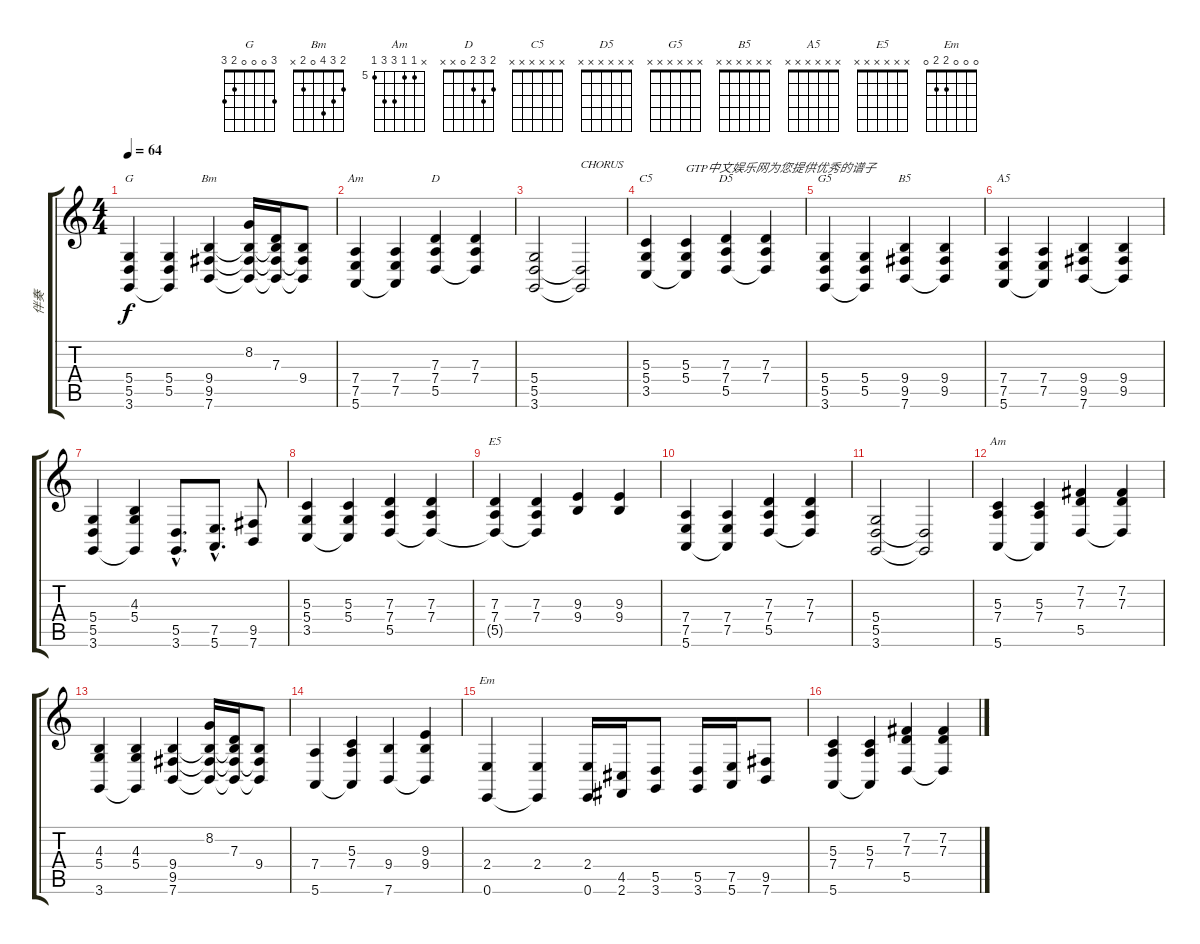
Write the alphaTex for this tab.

\track ("伴奏" "伴奏") {instrument acousticgrandpiano}
\staff {score tabs}
\tuning (E4 B3 G3 D3 A2 E2) {hide}
\chord ("G" 3 0 0 0 2 3)
\chord ("Bm" 2 3 4 0 2 x)
\chord ("Am" 0 1 2 2 0 x)
\chord ("D" 2 3 2 0 x x)
\chord ("C5" x x x x x x)
\chord ("D5" x x x x x x)
\chord ("G5" x x x x x x)
\chord ("B5" x x x x x x)
\chord ("A5" x x x x x x)
\chord ("E5" x x x x x x)
\chord ("Am" x 5 5 7 7 5) {firstfret 5}
\chord ("Em" 0 0 0 2 2 0)
\ts (4 4)
\tempo 64
\clef g2
\ks c
(5.4 5.5 3.6).4{ch "G" dy f} (5.4 5.5 3.6{t}).4 (9.4 9.5 7.6).4{ch "Bm"} (8.2 9.4{t} 9.5{t} 7.6{t}).16 (7.3 9.4{t} 9.5{t} 7.6{t}).16 (9.4 9.5{t} 7.6{t}).8 |
(7.4 7.5 5.6).4{ch "Am"} (7.4 7.5 5.6{t}).4 (7.3 7.4 5.5).4{ch "D"} (7.3 7.4 5.5{t}).4 |
(5.4 5.5 3.6).2 (5.5{t} 3.6{t}).2{txt "CHORUS"} |
(5.3 5.4 3.5).4{ch "C5"} (5.3 5.4 3.5{t}).4{txt "GTP中文娱乐网为您提供优秀的谱子"} (7.3 7.4 5.5).4{ch "D5"} (7.3 7.4 5.5{t}).4 |
(5.4 5.5 3.6).4{ch "G5"} (5.4 5.5 3.6{t}).4 (9.4 9.5 7.6).4{ch "B5"} (9.4 9.5 7.6{t}).4 |
(7.4 7.5 5.6).4{ch "A5"} (7.4 7.5 5.6{t}).4 (9.4 9.5 7.6).4 (9.4 9.5 7.6{t}).4 |
(5.4 5.5 3.6).4 (4.3 5.4 3.6{t}).4 (5.5{hac} 3.6{hac}).8{d} (7.5{hac} 5.6{hac}).8{d} (9.5 7.6).8 |
(5.3 5.4 3.5).4 (5.3 5.4 3.5{t}).4 (7.3 7.4 5.5).4 (7.3 7.4 5.5{t}).4 |
(7.3 7.4 5.5{t}).4{ch "E5"} (7.3 7.4 5.5{t}).4 (9.3 9.4).4 (9.3 9.4).4 |
(7.4 7.5 5.6).4 (7.4 7.5 5.6{t}).4 (7.3 7.4 5.5).4 (7.3 7.4 5.5{t}).4 |
(5.4 5.5 3.6).2 (5.5{t} 3.6{t}).2 |
(5.3 7.4 5.6).4{ch "Am"} (5.3 7.4 5.6{t}).4 (7.2 7.3 5.5).4 (7.2 7.3 5.5{t}).4 |
(4.3 5.4 3.6).4 (4.3 5.4 3.6{t}).4 (9.4 9.5 7.6).4 (8.2 9.4{t} 9.5{t} 7.6{t}).16 (7.3 9.4{t} 9.5{t} 7.6{t}).16 (9.4 9.5{t} 7.6{t}).8 |
(7.4 5.6).4 (5.3 7.4 5.6{t}).4 (9.4 7.6).4 (9.3 9.4 7.6{t}).4 |
(2.4 0.6).4{ch "Em" volume 16} (2.4 0.6{t}).4 (2.4 0.6).16{volume 14} (4.5 2.6).16{volume 16} (5.5 3.6).8{volume 16} (5.5 3.6).16{volume 15} (7.5 5.6).16{volume 15} (9.5 7.6).8{volume 16} |
(5.3 7.4 5.6).4 (5.3 7.4 5.6{t}).4 (7.2 7.3 5.5).4 (7.2 7.3 5.5{t}).4
